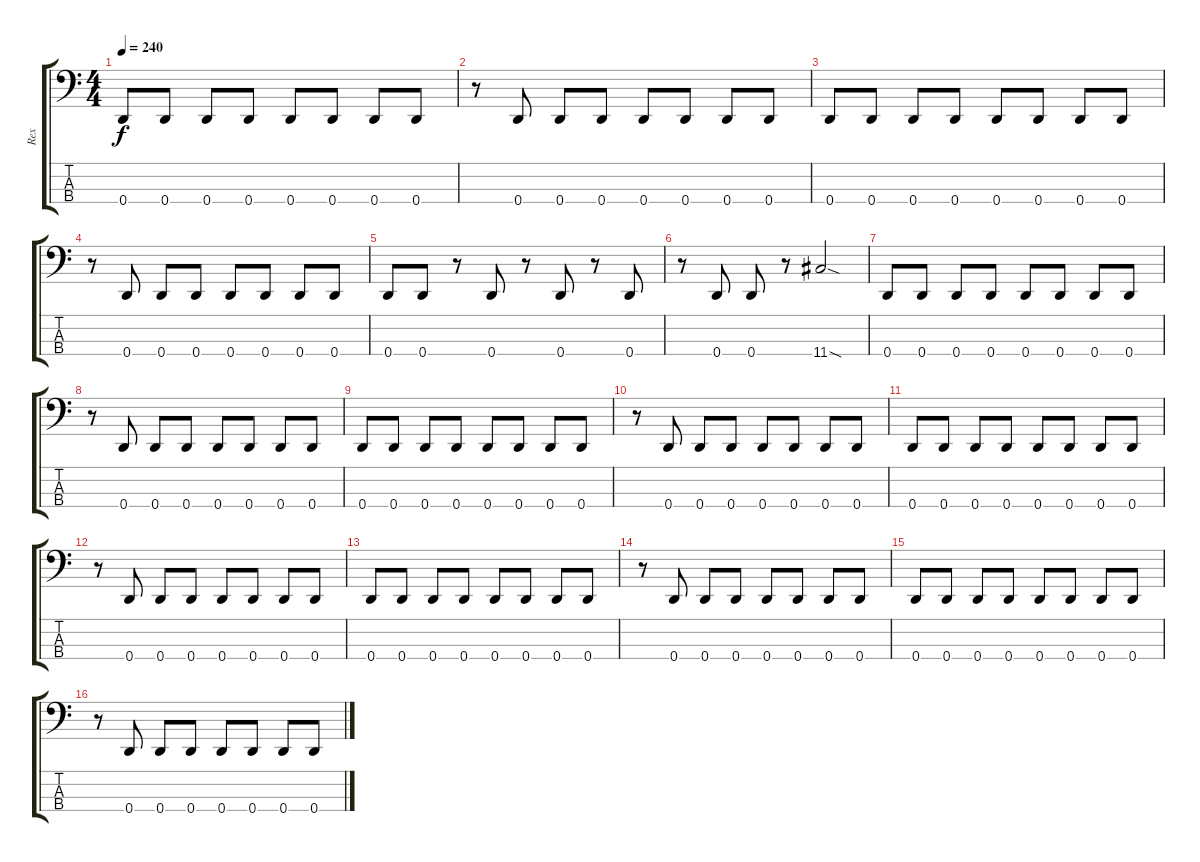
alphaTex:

\track ("Rex" "Rex") {instrument electricbasspick}
\staff {score tabs}
\tuning (F2 C2 G1 D1) {hide}
\ts (4 4)
\tempo 240
\clef f4
\ks c
0.4.8{dy f} 0.4.8 0.4.8 0.4.8 0.4.8 0.4.8 0.4.8 0.4.8 |
r.8 0.4.8 0.4.8 0.4.8 0.4.8 0.4.8 0.4.8 0.4.8 |
0.4.8 0.4.8 0.4.8 0.4.8 0.4.8 0.4.8 0.4.8 0.4.8 |
r.8 0.4.8 0.4.8 0.4.8 0.4.8 0.4.8 0.4.8 0.4.8 |
0.4.8 0.4.8 r.8 0.4.8 r.8 0.4.8 r.8 0.4.8 |
r.8 0.4.8 0.4.8 r.8 11.4{sod}.2 |
0.4.8 0.4.8 0.4.8 0.4.8 0.4.8 0.4.8 0.4.8 0.4.8 |
r.8 0.4.8 0.4.8 0.4.8 0.4.8 0.4.8 0.4.8 0.4.8 |
0.4.8 0.4.8 0.4.8 0.4.8 0.4.8 0.4.8 0.4.8 0.4.8 |
r.8 0.4.8 0.4.8 0.4.8 0.4.8 0.4.8 0.4.8 0.4.8 |
0.4.8 0.4.8 0.4.8 0.4.8 0.4.8 0.4.8 0.4.8 0.4.8 |
r.8 0.4.8 0.4.8 0.4.8 0.4.8 0.4.8 0.4.8 0.4.8 |
0.4.8 0.4.8 0.4.8 0.4.8 0.4.8 0.4.8 0.4.8 0.4.8 |
r.8 0.4.8 0.4.8 0.4.8 0.4.8 0.4.8 0.4.8 0.4.8 |
0.4.8 0.4.8 0.4.8 0.4.8 0.4.8 0.4.8 0.4.8 0.4.8 |
r.8 0.4.8 0.4.8 0.4.8 0.4.8 0.4.8 0.4.8 0.4.8
